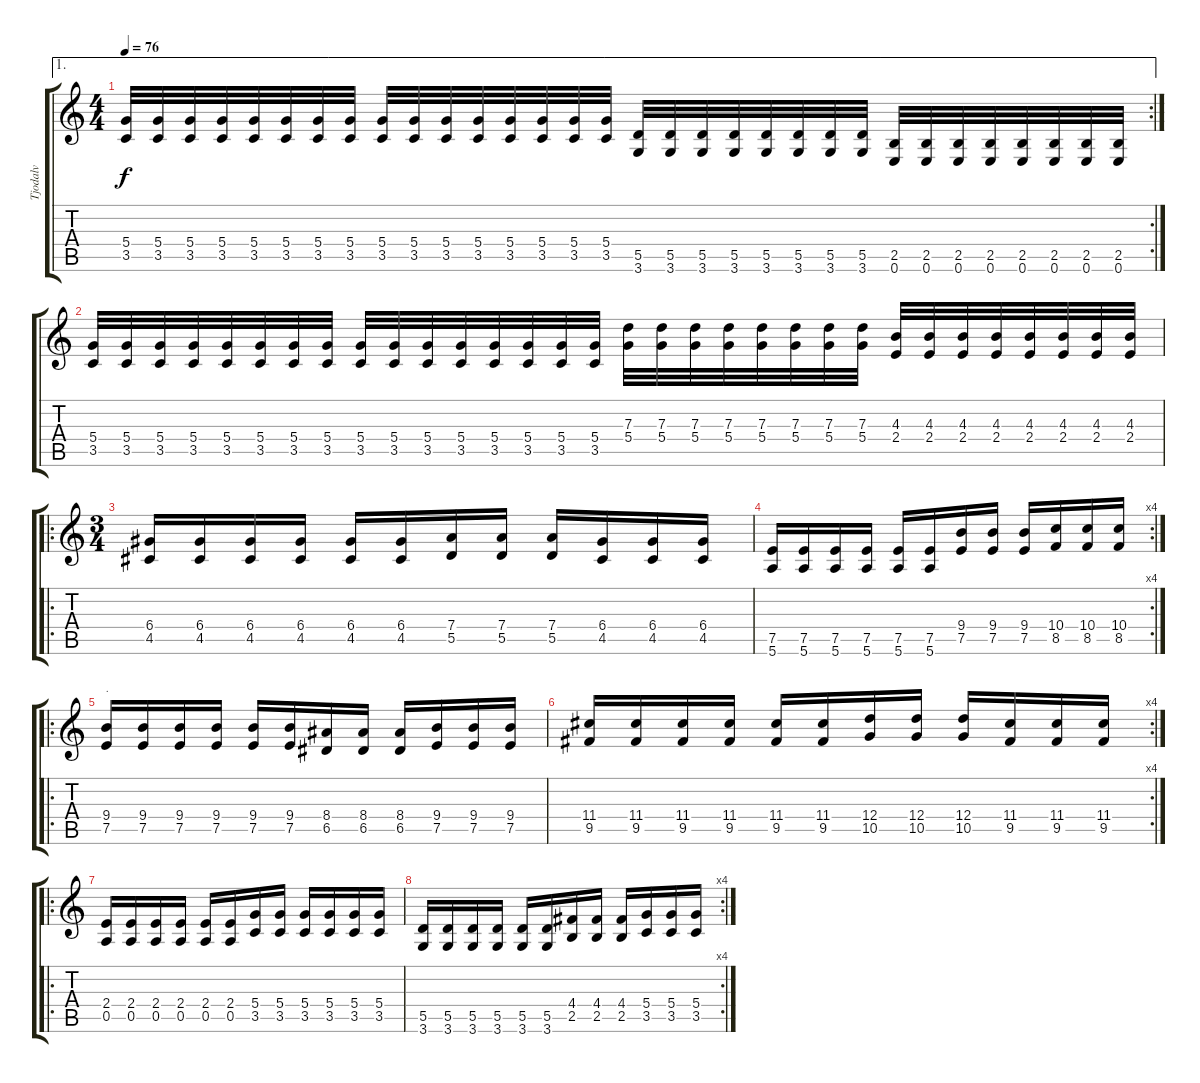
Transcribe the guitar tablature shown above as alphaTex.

\track ("Tjodalv" "Tjodalv") {instrument overdrivenguitar}
\staff {score tabs}
\tuning (E4 B3 G3 D3 A2 E2) {hide}
\ae 1
\rc 2
\ts (4 4)
\tempo 76
\clef g2
\ks c
(5.4 3.5).32{dy f} (5.4 3.5).32 (5.4 3.5).32 (5.4 3.5).32 (5.4 3.5).32 (5.4 3.5).32 (5.4 3.5).32 (5.4 3.5).32 (5.4 3.5).32 (5.4 3.5).32 (5.4 3.5).32 (5.4 3.5).32 (5.4 3.5).32 (5.4 3.5).32 (5.4 3.5).32 (5.4 3.5).32 (5.5 3.6).32 (5.5 3.6).32 (5.5 3.6).32 (5.5 3.6).32 (5.5 3.6).32 (5.5 3.6).32 (5.5 3.6).32 (5.5 3.6).32 (2.5 0.6).32 (2.5 0.6).32 (2.5 0.6).32 (2.5 0.6).32 (2.5 0.6).32 (2.5 0.6).32 (2.5 0.6).32 (2.5 0.6).32 |
(5.4 3.5).32 (5.4 3.5).32 (5.4 3.5).32 (5.4 3.5).32 (5.4 3.5).32 (5.4 3.5).32 (5.4 3.5).32 (5.4 3.5).32 (5.4 3.5).32 (5.4 3.5).32 (5.4 3.5).32 (5.4 3.5).32 (5.4 3.5).32 (5.4 3.5).32 (5.4 3.5).32 (5.4 3.5).32 (7.3 5.4).32 (7.3 5.4).32 (7.3 5.4).32 (7.3 5.4).32 (7.3 5.4).32 (7.3 5.4).32 (7.3 5.4).32 (7.3 5.4).32 (4.3 2.4).32 (4.3 2.4).32 (4.3 2.4).32 (4.3 2.4).32 (4.3 2.4).32 (4.3 2.4).32 (4.3 2.4).32 (4.3 2.4).32 |
\ro
\ts (3 4)
(6.4 4.5).16 (6.4 4.5).16 (6.4 4.5).16 (6.4 4.5).16 (6.4 4.5).16 (6.4 4.5).16 (7.4 5.5).16 (7.4 5.5).16 (7.4 5.5).16 (6.4 4.5).16 (6.4 4.5).16 (6.4 4.5).16 |
\rc 4
(7.5 5.6).16 (7.5 5.6).16 (7.5 5.6).16 (7.5 5.6).16 (7.5 5.6).16 (7.5 5.6).16 (9.4 7.5).16 (9.4 7.5).16 (9.4 7.5).16 (10.4 8.5).16 (10.4 8.5).16 (10.4 8.5).16 |
\ro
(9.4 7.5).16{txt "."} (9.4 7.5).16 (9.4 7.5).16 (9.4 7.5).16 (9.4 7.5).16 (9.4 7.5).16 (8.4 6.5).16 (8.4 6.5).16 (8.4 6.5).16 (9.4 7.5).16 (9.4 7.5).16 (9.4 7.5).16 |
\rc 4
(11.4 9.5).16 (11.4 9.5).16 (11.4 9.5).16 (11.4 9.5).16 (11.4 9.5).16 (11.4 9.5).16 (12.4 10.5).16 (12.4 10.5).16 (12.4 10.5).16 (11.4 9.5).16 (11.4 9.5).16 (11.4 9.5).16 |
\ro
(2.4 0.5).16 (2.4 0.5).16 (2.4 0.5).16 (2.4 0.5).16 (2.4 0.5).16 (2.4 0.5).16 (5.4 3.5).16 (5.4 3.5).16 (5.4 3.5).16 (5.4 3.5).16 (5.4 3.5).16 (5.4 3.5).16 |
\rc 4
(5.5 3.6).16 (5.5 3.6).16 (5.5 3.6).16 (5.5 3.6).16 (5.5 3.6).16 (5.5 3.6).16 (4.4 2.5).16 (4.4 2.5).16 (4.4 2.5).16 (5.4 3.5).16 (5.4 3.5).16 (5.4 3.5).16
